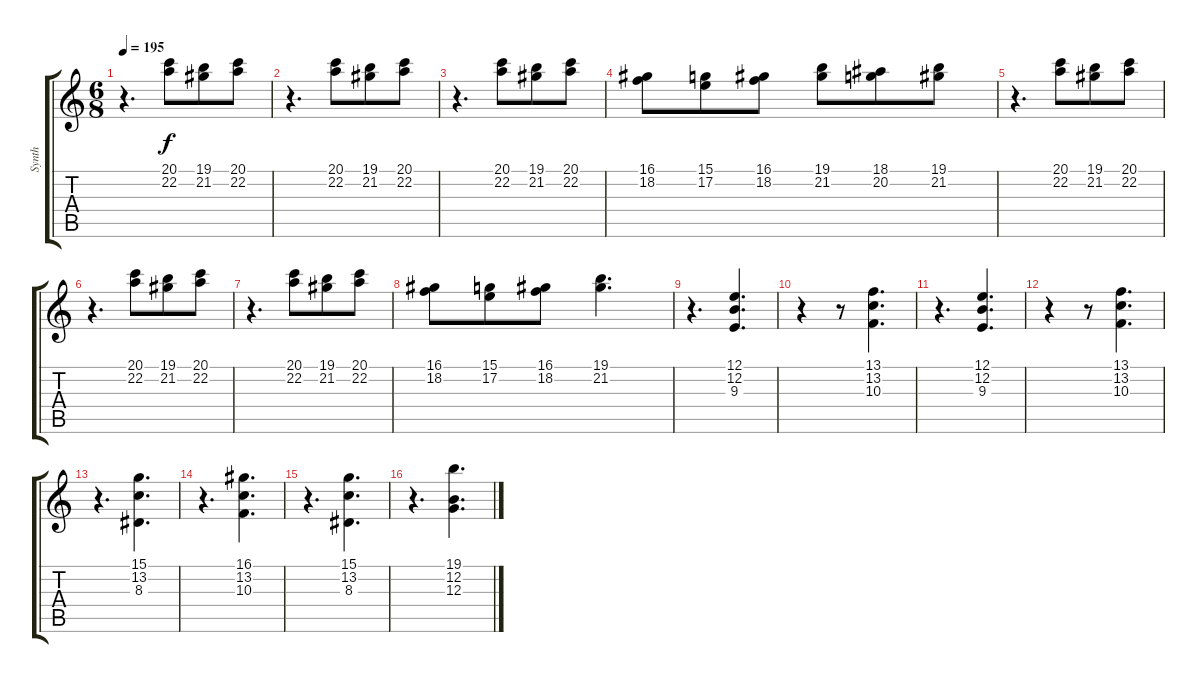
\track ("Synth" "Synth") {instrument stringensemble1}
\staff {score tabs}
\tuning (E4 B3 G3 D3 A2 E2) {hide}
\ts (6 8)
\tempo 195
\clef g2
\ks c
r.4{d dy f volume 10} (20.1 22.2).8 (19.1 21.2).8 (20.1 22.2).8 |
r.4{d} (20.1 22.2).8 (19.1 21.2).8 (20.1 22.2).8 |
r.4{d} (20.1 22.2).8 (19.1 21.2).8 (20.1 22.2).8 |
(16.1 18.2).8 (15.1 17.2).8 (16.1 18.2).8 (19.1 21.2).8 (18.1 20.2).8 (19.1 21.2).8 |
r.4{d volume 10} (20.1 22.2).8 (19.1 21.2).8 (20.1 22.2).8 |
r.4{d} (20.1 22.2).8 (19.1 21.2).8 (20.1 22.2).8 |
r.4{d} (20.1 22.2).8 (19.1 21.2).8 (20.1 22.2).8 |
(16.1 18.2).8 (15.1 17.2).8 (16.1 18.2).8 (19.1 21.2).4{d} |
r.4{d volume 10} (12.1 12.2 9.3).4{d} |
r.4 r.8 (13.1 13.2 10.3).4{d} |
r.4{d} (12.1 12.2 9.3).4{d} |
r.4 r.8 (13.1 13.2 10.3).4{d} |
r.4{d} (15.1 13.2 8.3).4{d} |
r.4{d} (16.1 13.2 10.3).4{d} |
r.4{d} (15.1 13.2 8.3).4{d} |
r.4{d} (19.1 12.2 12.3).4{d}
